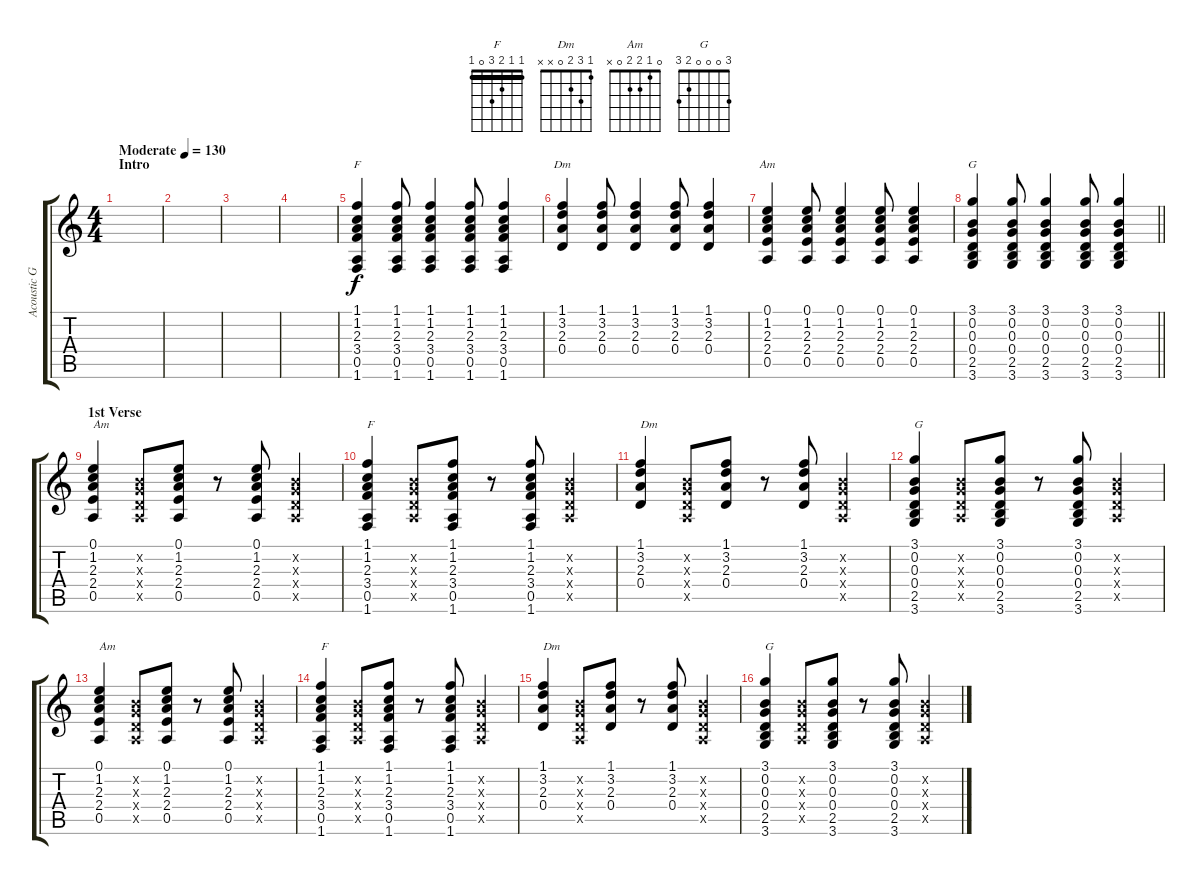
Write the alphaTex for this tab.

\track ("Acoustic Guitar" "Acoustic G") {instrument acousticguitarsteel}
\staff {score tabs}
\tuning (E4 B3 G3 D3 A2 E2) {hide}
\chord ("F" 1 1 2 3 0 1) {barre 1}
\chord ("Dm" 1 3 2 0 x x)
\chord ("Am" 0 1 2 2 0 x)
\chord ("G" 3 0 0 0 2 3)
\ts (4 4)
\section ("" "Intro")
\tempo (130 "Moderate")
\clef g2
\ks c
|
|
|
|
(1.1 1.2 2.3 3.4 0.5 1.6).4{ch "F"} (1.1 1.2 2.3 3.4 0.5 1.6).8 (1.1 1.2 2.3 3.4 0.5 1.6).4 (1.1 1.2 2.3 3.4 0.5 1.6).8 (1.1 1.2 2.3 3.4 0.5 1.6).4 |
(1.1 3.2 2.3 0.4).4{ch "Dm"} (1.1 3.2 2.3 0.4).8 (1.1 3.2 2.3 0.4).4 (1.1 3.2 2.3 0.4).8 (1.1 3.2 2.3 0.4).4 |
(0.1 1.2 2.3 2.4 0.5).4{ch "Am"} (0.1 1.2 2.3 2.4 0.5).8 (0.1 1.2 2.3 2.4 0.5).4 (0.1 1.2 2.3 2.4 0.5).8 (0.1 1.2 2.3 2.4 0.5).4 |
\barLineRight lightlight
(3.1 0.2 0.3 0.4 2.5 3.6).4{ch "G"} (3.1 0.2 0.3 0.4 2.5 3.6).8 (3.1 0.2 0.3 0.4 2.5 3.6).4 (3.1 0.2 0.3 0.4 2.5 3.6).8 (3.1 0.2 0.3 0.4 2.5 3.6).4 |
\section ("" "1st Verse")
(0.1 1.2 2.3 2.4 0.5).4{txt "Am"} (0.2{x} 0.3{x} 0.4{x} 0.5{x}).8 (0.1 1.2 2.3 2.4 0.5).8 r.8 (0.1 1.2 2.3 2.4 0.5).8 (0.2{x} 0.3{x} 0.4{x} 0.5{x}).4 |
(1.1 1.2 2.3 3.4 0.5 1.6).4{txt "F"} (0.2{x} 0.3{x} 0.4{x} 0.5{x}).8 (1.1 1.2 2.3 3.4 0.5 1.6).8 r.8 (1.1 1.2 2.3 3.4 0.5 1.6).8 (0.2{x} 0.3{x} 0.4{x} 0.5{x}).4 |
(1.1 3.2 2.3 0.4).4{txt "Dm"} (0.2{x} 0.3{x} 0.4{x} 0.5{x}).8 (1.1 3.2 2.3 0.4).8 r.8 (1.1 3.2 2.3 0.4).8 (0.2{x} 0.3{x} 0.4{x} 0.5{x}).4 |
(3.1 0.2 0.3 0.4 2.5 3.6).4{txt "G"} (0.2{x} 0.3{x} 0.4{x} 0.5{x}).8 (3.1 0.2 0.3 0.4 2.5 3.6).8 r.8 (3.1 0.2 0.3 0.4 2.5 3.6).8 (0.2{x} 0.3{x} 0.4{x} 0.5{x}).4 |
(0.1 1.2 2.3 2.4 0.5).4{txt "Am"} (0.2{x} 0.3{x} 0.4{x} 0.5{x}).8 (0.1 1.2 2.3 2.4 0.5).8 r.8 (0.1 1.2 2.3 2.4 0.5).8 (0.2{x} 0.3{x} 0.4{x} 0.5{x}).4 |
(1.1 1.2 2.3 3.4 0.5 1.6).4{txt "F"} (0.2{x} 0.3{x} 0.4{x} 0.5{x}).8 (1.1 1.2 2.3 3.4 0.5 1.6).8 r.8 (1.1 1.2 2.3 3.4 0.5 1.6).8 (0.2{x} 0.3{x} 0.4{x} 0.5{x}).4 |
(1.1 3.2 2.3 0.4).4{txt "Dm"} (0.2{x} 0.3{x} 0.4{x} 0.5{x}).8 (1.1 3.2 2.3 0.4).8 r.8 (1.1 3.2 2.3 0.4).8 (0.2{x} 0.3{x} 0.4{x} 0.5{x}).4 |
(3.1 0.2 0.3 0.4 2.5 3.6).4{txt "G"} (0.2{x} 0.3{x} 0.4{x} 0.5{x}).8 (3.1 0.2 0.3 0.4 2.5 3.6).8 r.8 (3.1 0.2 0.3 0.4 2.5 3.6).8 (0.2{x} 0.3{x} 0.4{x} 0.5{x}).4
